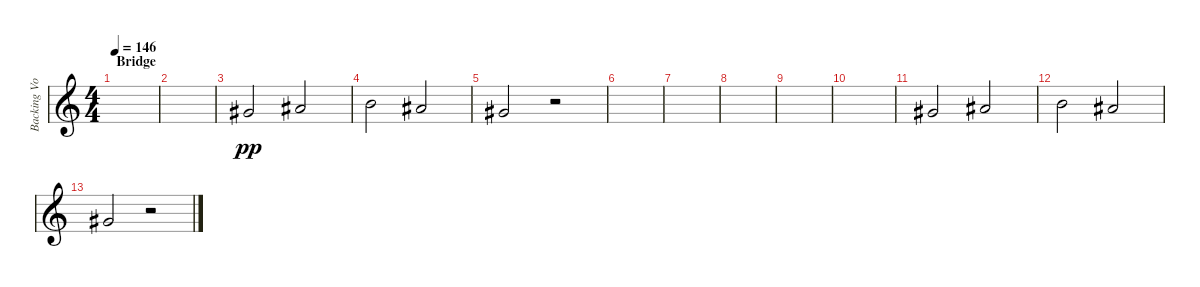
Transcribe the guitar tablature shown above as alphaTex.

\track ("Backing Vocals" "Backing Vo") {instrument distortionguitar}
\staff {score}
\tuning (Eb4 Bb3 Gb3 Db3 Ab2 Eb2) {hide}
\ts (4 4)
\section ("" "Bridge")
\tempo 146
\clef g2
\ks c
|
|
2.3.2{dy pp} 4.3.2 |
5.3.2 4.3.2 |
2.3.2 r.2 |
|
|
|
|
|
2.3.2 4.3.2 |
5.3.2 4.3.2 |
2.3.2 r.2
